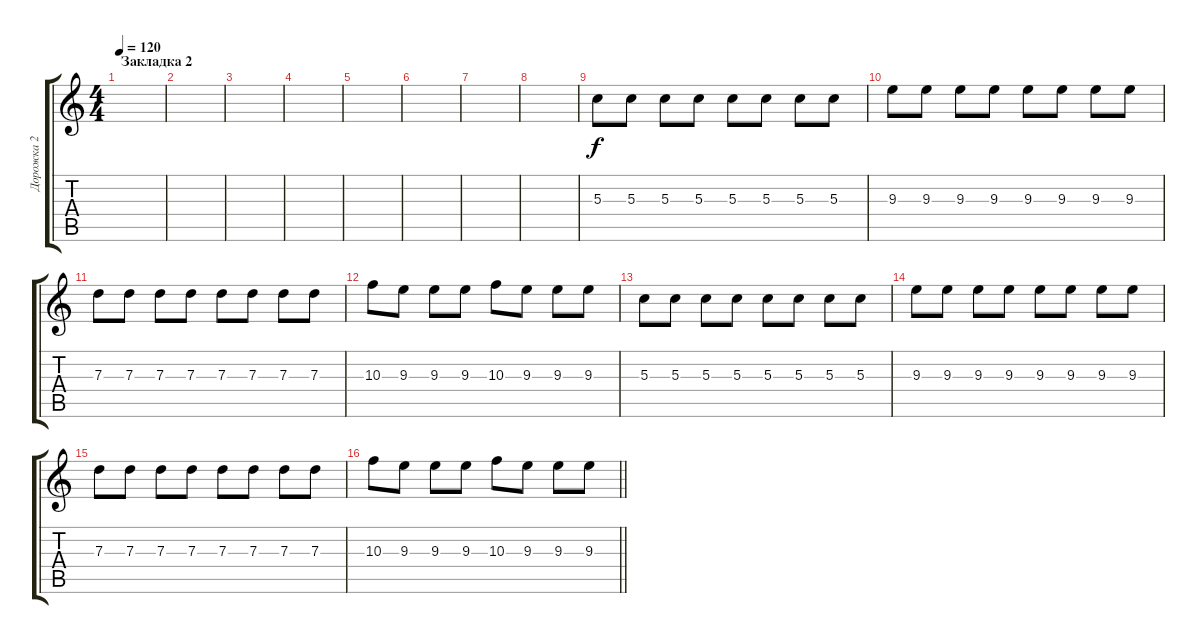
\track ("Дорожка 2" "Дорожка 2") {instrument distortionguitar}
\staff {score tabs}
\tuning (E4 B3 G3 D3 A2 E2) {hide}
\ts (4 4)
\section ("" "Закладка 2")
\tempo 120
\clef g2
\ks c
|
|
|
|
|
|
|
|
5.3.8 5.3.8 5.3.8 5.3.8 5.3.8 5.3.8 5.3.8 5.3.8 |
9.3.8 9.3.8 9.3.8 9.3.8 9.3.8 9.3.8 9.3.8 9.3.8 |
7.3.8 7.3.8 7.3.8 7.3.8 7.3.8 7.3.8 7.3.8 7.3.8 |
10.3.8 9.3.8 9.3.8 9.3.8 10.3.8 9.3.8 9.3.8 9.3.8 |
5.3.8 5.3.8 5.3.8 5.3.8 5.3.8 5.3.8 5.3.8 5.3.8 |
9.3.8 9.3.8 9.3.8 9.3.8 9.3.8 9.3.8 9.3.8 9.3.8 |
7.3.8 7.3.8 7.3.8 7.3.8 7.3.8 7.3.8 7.3.8 7.3.8 |
\barLineRight lightlight
10.3.8 9.3.8 9.3.8 9.3.8 10.3.8 9.3.8 9.3.8 9.3.8
